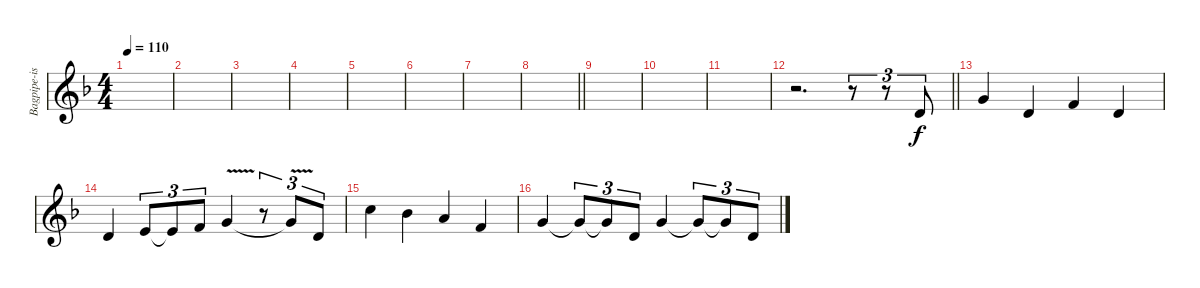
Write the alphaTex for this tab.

\track ("Bagpipe-ish" "Bagpipe-is") {instrument fiddle}
\staff {score}
\tuning (E4 B3 G3 D3 A2 E2) {hide}
\ts (4 4)
\tempo 110
\clef g2
\ks f
|
|
|
|
|
|
|
\barLineRight lightlight
|
\section ("" "")
|
|
|
\barLineRight lightlight
r.2{d} r.8{tu (3 2)} r.8{tu (3 2)} 7.3.8{tu (3 2)} |
\section ("" "")
8.2.4 7.3.4 10.3.4 7.3.4 |
7.3.4 9.3.8{tu (3 2)} 9.3{t}.8{tu (3 2)} 10.3.8{tu (3 2)} 8.2{v}.4 r.8{tu (3 2)} 8.2{t}.8{tu (3 2)} 7.3.8{tu (3 2)} |
8.1.4 6.1.4 10.2.4 6.2.4 |
8.2.4 8.2{t}.8{tu (3 2)} 8.2{t}.8{tu (3 2)} 7.3.8{tu (3 2)} 8.2.4 8.2{t}.8{tu (3 2)} 8.2{t}.8{tu (3 2)} 7.3.8{tu (3 2)}
